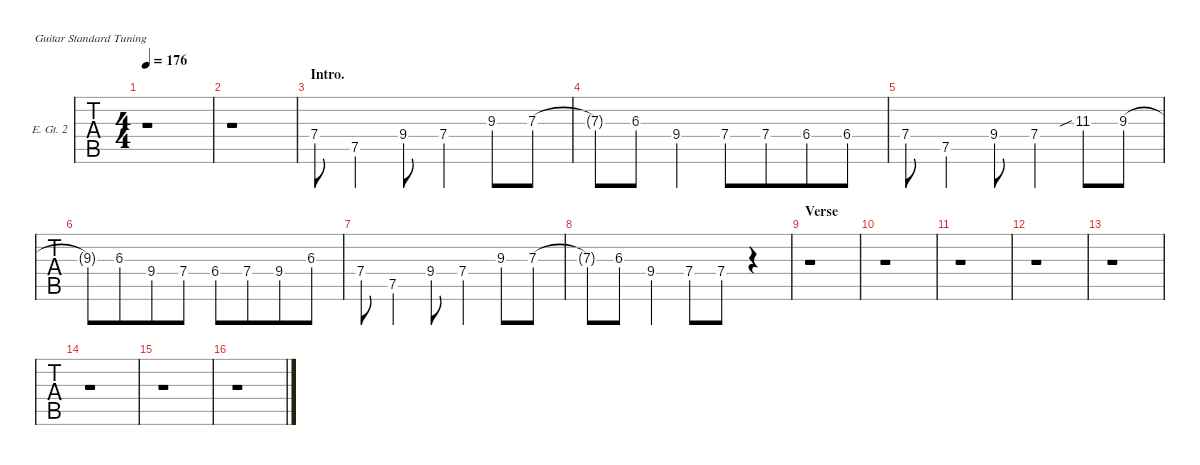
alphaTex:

\defaultSystemsLayout 4
\hideDynamics
\bracketExtendMode nobrackets
\firstSystemTrackNameOrientation horizontal
\track ("Ele. Guitar 2.2" "E. Gt. 2") {defaultSystemsLayout 4 instrument distortionguitar}
\staff {tabs}
\tuning (E4 B3 G3 D3 A2 E2)
\ts (4 4)
\beaming (8 4 4)
\tempo 176
\clef g2
\scale
0.528764
\ks a
r.1{dy f instrument distortionguitar} |
\scale
0.471236 r.1 |
\section ("" "Intro.")
\scale
0.296461 7.4{acc forcenatural}.8 7.5{acc forcenatural}.4 9.4{acc forcenatural}.8 7.4{acc forcenatural}.4 9.3{acc forcenatural}.8 7.3{acc forcenatural}.8 |
\scale
0.232302 7.3{t acc forcenatural}.8 6.3{acc #}.8 9.4{acc forcenatural}.4 7.4{acc forcenatural}.8 7.4{acc forcenatural}.8 6.4{acc #}.8 6.4{acc #}.8 |
\scale
0.236724 7.4{acc forcenatural}.8 7.5{acc forcenatural}.4 9.4{acc forcenatural}.8 7.4{acc forcenatural}.4 11.3{sib acc #}.8 9.3{acc forcenatural}.8 |
\scale
0.234513 9.3{t acc forcenatural}.8 6.3{acc #}.8 9.4{acc forcenatural}.8 7.4{acc forcenatural}.8 6.4{acc #}.8 7.4{acc forcenatural}.8 9.4{acc forcenatural}.8 6.3{acc #}.8 |
\scale
0.528763 7.4{acc forcenatural}.8 7.5{acc forcenatural}.4 9.4{acc forcenatural}.8 7.4{acc forcenatural}.4 9.3{acc forcenatural}.8 7.3{acc forcenatural}.8 |
\scale
0.471237 7.3{t acc forcenatural}.8 6.3{acc #}.8 9.4{acc forcenatural}.4 7.4{acc forcenatural}.8 7.4{acc forcenatural}.8 r.4 |
\section ("" "Verse")
\scale
0.296461 r.1 |
\scale
0.232303 r.1 |
\scale
0.236723 r.1 |
\scale
0.234513 r.1 |
\scale
0.296461 r.1 |
\scale
0.232303 r.1 |
\scale
0.236723 r.1 |
\scale
0.234513 r.1
